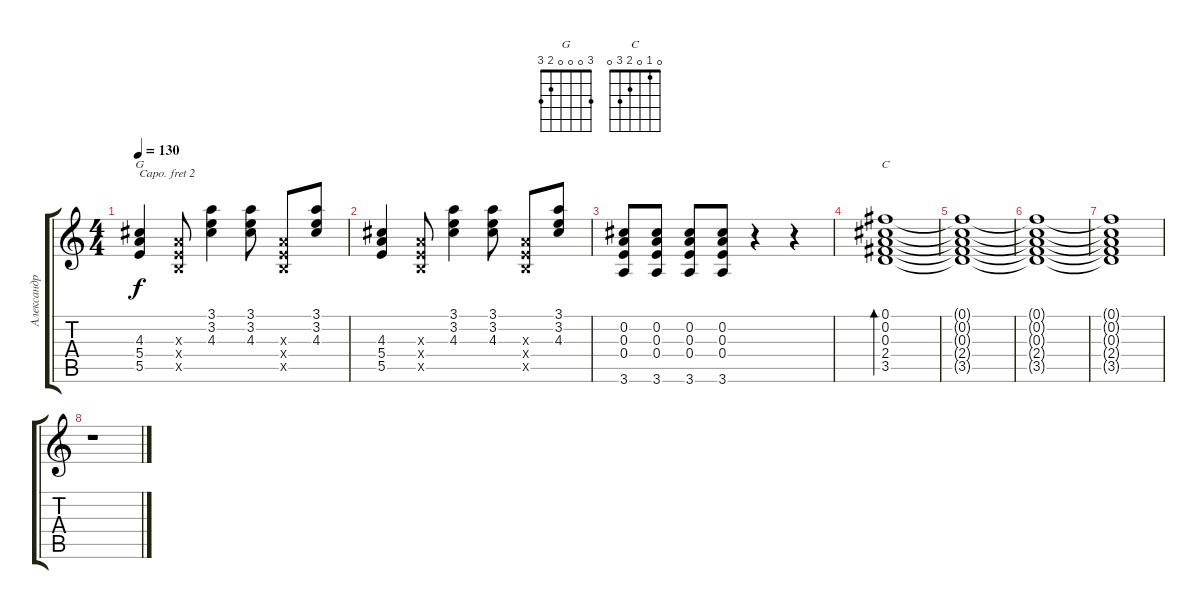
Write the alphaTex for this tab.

\track ("Александр Васильев (ритм-гитара 1)" "Александр ") {instrument acousticguitarsteel}
\staff {score tabs}
\capo 2
\tuning (E4 B3 G3 D3 A2 E2) {hide}
\chord ("G" 3 0 0 0 2 3)
\chord ("C" 0 1 0 2 3 0)
\ts (4 4)
\tempo 130
\clef g2
\ks c
(4.3 5.4 5.5).4{ch "G" dy f} (0.3{x} 0.4{x} 0.5{x}).8 (3.1 3.2 4.3).4 (3.1 3.2 4.3).8 (0.3{x} 0.4{x} 0.5{x}).8 (3.1 3.2 4.3).8 |
(4.3 5.4 5.5).4 (0.3{x} 0.4{x} 0.5{x}).8 (3.1 3.2 4.3).4 (3.1 3.2 4.3).8 (0.3{x} 0.4{x} 0.5{x}).8 (3.1 3.2 4.3).8 |
(0.2 0.3 0.4 3.6).8 (0.2 0.3 0.4 3.6).8 (0.2 0.3 0.4 3.6).8 (0.2 0.3 0.4 3.6).8 r.4{volume 13} r.4 |
(0.1 0.2 0.3 2.4 3.5).1{bd 480 ch "C"} |
(0.1{t} 0.2{t} 0.3{t} 2.4{t} 3.5{t}).1 |
(0.1{t} 0.2{t} 0.3{t} 2.4{t} 3.5{t}).1 |
(0.1{t} 0.2{t} 0.3{t} 2.4{t} 3.5{t}).1 |
r.1
